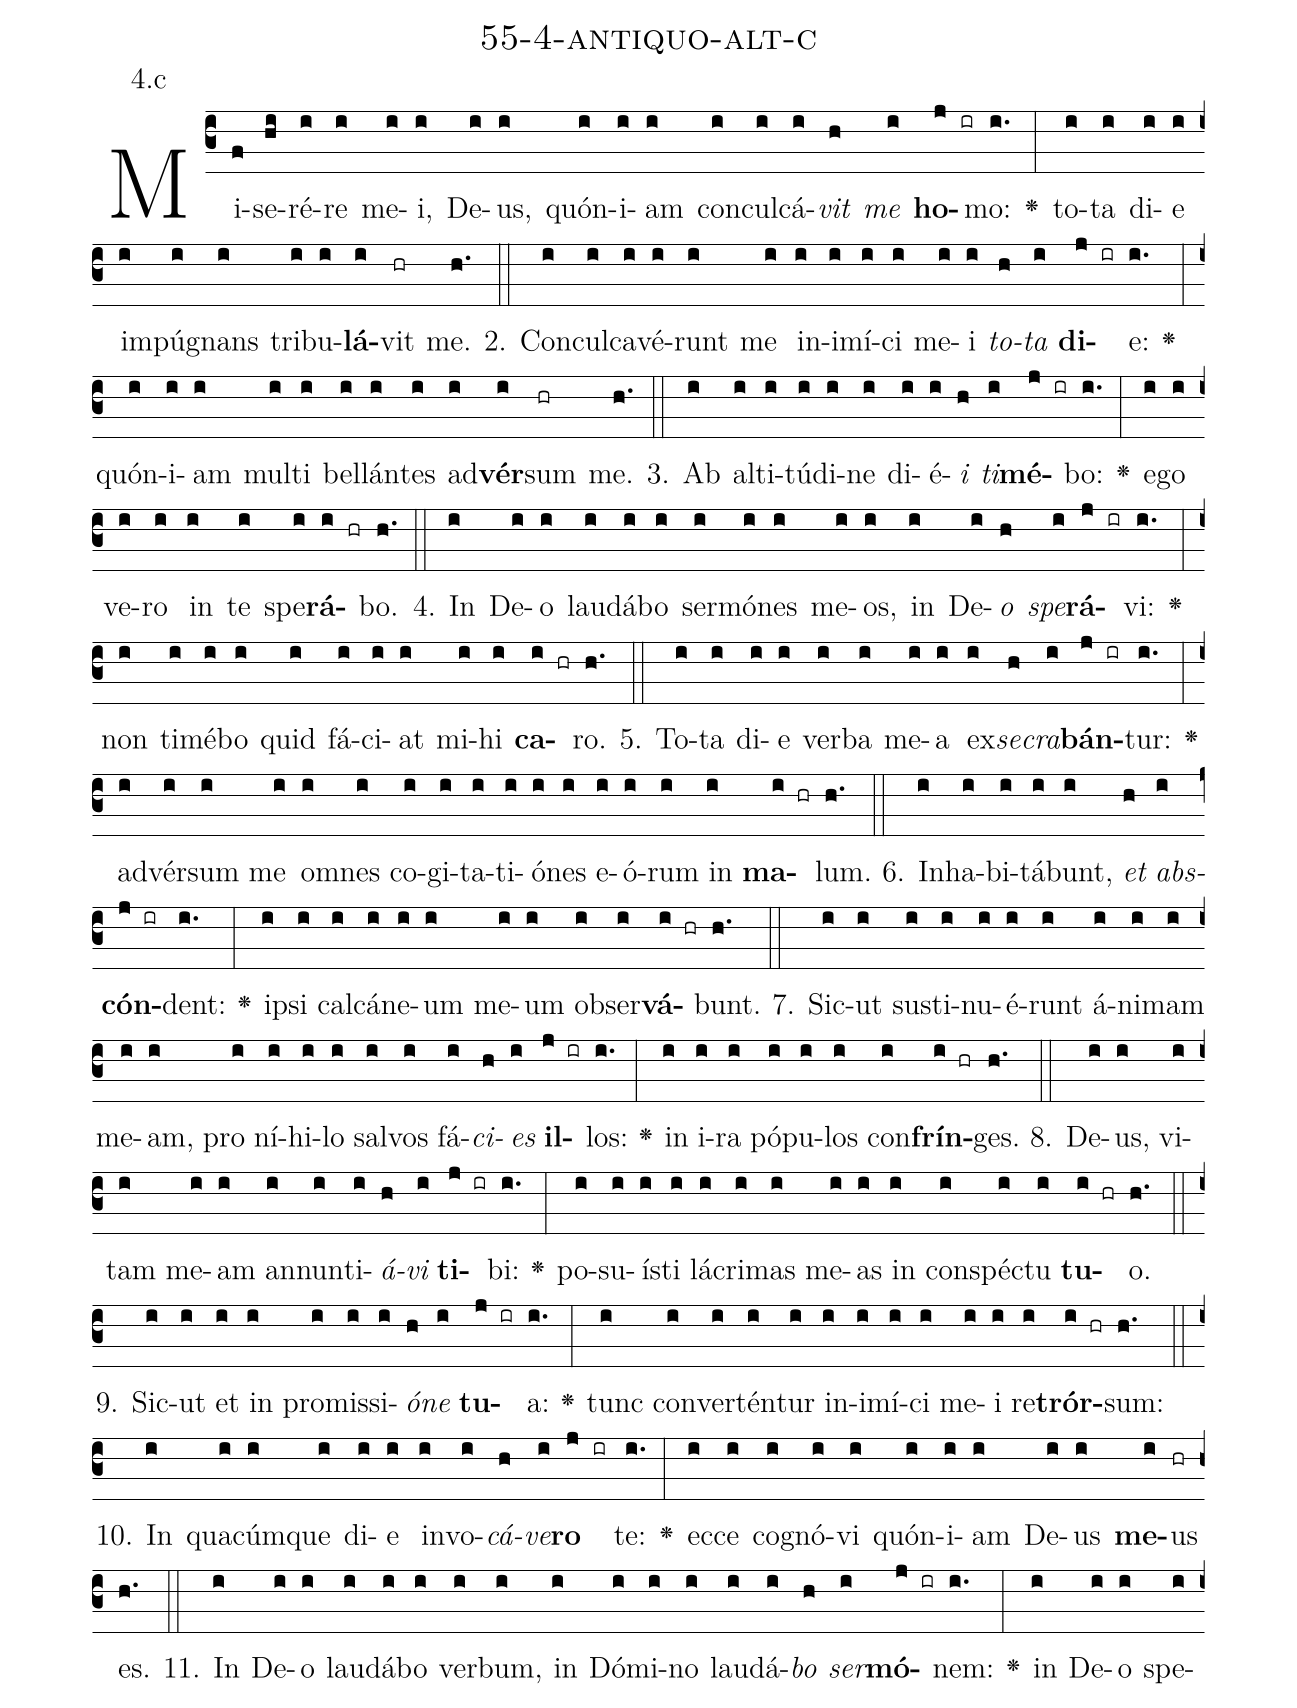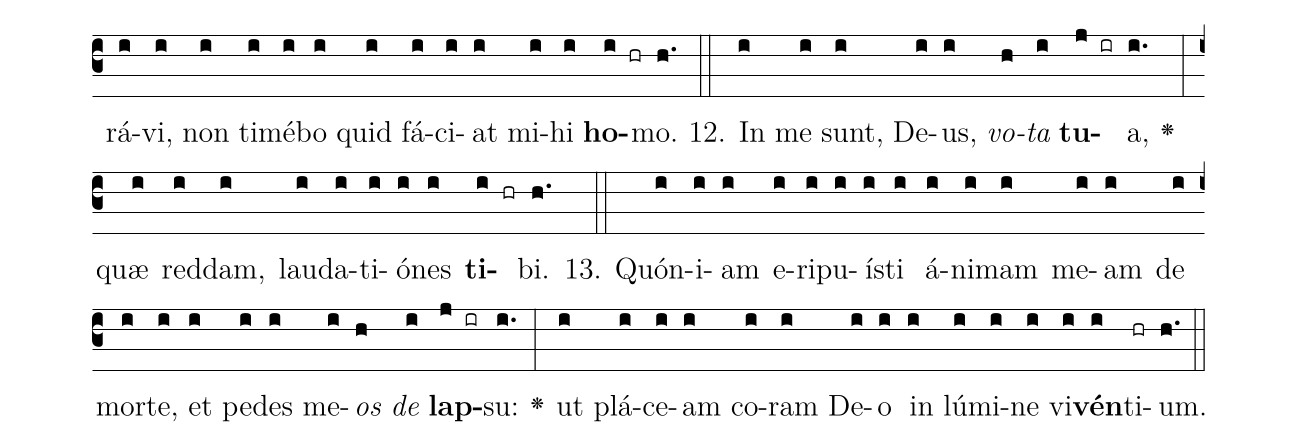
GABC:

name: 55-4-antiquo-alt-c;
annotation: 4.c;
%%
(c3)Mi(f)se(hi)ré(i)re(i) me(i)i,(i) De(i)us,(i) quón(i)i(i)am(i) con(i)cul(i)cá(i)<i>vit</i>(h) <i>me</i>(i) <b>ho</b>(j ir)mo:(i.) <v>\greheightstar</v>(:) to(i)ta(i) di(i)e(i) im(i)pú(i)gnans(i) tri(i)bu(i)<b>lá</b>(i)vit(hr) me.(h.) (::)
2. Con(i)cul(i)ca(i)vé(i)runt(i) me(i) in(i)i(i)mí(i)ci(i) me(i)i(i) <i>to</i>(h)<i>ta</i>(i) <b>di</b>(j ir)e:(i.) <v>\greheightstar</v>(:) quón(i)i(i)am(i) mul(i)ti(i) bel(i)lán(i)tes(i) ad(i)<b>vér</b>(i)sum(hr) me.(h.) (::)
3. Ab(i) al(i)ti(i)tú(i)di(i)ne(i) di(i)é(i)<i>i</i>(h) <i>ti</i>(i)<b>mé</b>(j ir)bo:(i.) <v>\greheightstar</v>(:) e(i)go(i) ve(i)ro(i) in(i) te(i) spe(i)<b>rá</b>(i hr)bo.(h.) (::)
4. In(i) De(i)o(i) lau(i)dá(i)bo(i) ser(i)mó(i)nes(i) me(i)os,(i) in(i) De(i)<i>o</i>(h) <i>spe</i>(i)<b>rá</b>(j ir)vi:(i.) <v>\greheightstar</v>(:) non(i) ti(i)mé(i)bo(i) quid(i) fá(i)ci(i)at(i) mi(i)hi(i) <b>ca</b>(i hr)ro.(h.) (::)
5. To(i)ta(i) di(i)e(i) ver(i)ba(i) me(i)a(i) ex(i)<i>se</i>(h)<i>cra</i>(i)<b>bán</b>(j ir)tur:(i.) <v>\greheightstar</v>(:) ad(i)vér(i)sum(i) me(i) om(i)nes(i) co(i)gi(i)ta(i)ti(i)ó(i)nes(i) e(i)ó(i)rum(i) in(i) <b>ma</b>(i hr)lum.(h.) (::)
6. In(i)ha(i)bi(i)tá(i)bunt,(i) <i>et</i>(h) <i>abs</i>(i)<b>cón</b>(j ir)dent:(i.) <v>\greheightstar</v>(:) ip(i)si(i) cal(i)cá(i)ne(i)um(i) me(i)um(i) ob(i)ser(i)<b>vá</b>(i hr)bunt.(h.) (::)
7. Sic(i)ut(i) sus(i)ti(i)nu(i)é(i)runt(i) á(i)ni(i)mam(i) me(i)am,(i) pro(i) ní(i)hi(i)lo(i) sal(i)vos(i) fá(i)<i>ci</i>(h)<i>es</i>(i) <b>il</b>(j ir)los:(i.) <v>\greheightstar</v>(:) in(i) i(i)ra(i) pó(i)pu(i)los(i) con(i)<b>frín</b>(i hr)ges.(h.) (::)
8. De(i)us,(i) vi(i)tam(i) me(i)am(i) an(i)nun(i)ti(i)<i>á</i>(h)<i>vi</i>(i) <b>ti</b>(j ir)bi:(i.) <v>\greheightstar</v>(:) po(i)su(i)ís(i)ti(i) lá(i)cri(i)mas(i) me(i)as(i) in(i) con(i)spéc(i)tu(i) <b>tu</b>(i hr)o.(h.) (::)
9. Sic(i)ut(i) et(i) in(i) pro(i)mis(i)si(i)<i>ó</i>(h)<i>ne</i>(i) <b>tu</b>(j ir)a:(i.) <v>\greheightstar</v>(:) tunc(i) con(i)ver(i)tén(i)tur(i) in(i)i(i)mí(i)ci(i) me(i)i(i) re(i)<b>trór</b>(i hr)sum:(h.) (::)
10. In(i) qua(i)cúm(i)que(i) di(i)e(i) in(i)vo(i)<i>cá</i>(h)<i>ve</i>(i)<b>ro</b>(j ir) te:(i.) <v>\greheightstar</v>(:) ec(i)ce(i) co(i)gnó(i)vi(i) quón(i)i(i)am(i) De(i)us(i) <b>me</b>(i)us(hr) es.(h.) (::)
11. In(i) De(i)o(i) lau(i)dá(i)bo(i) ver(i)bum,(i) in(i) Dó(i)mi(i)no(i) lau(i)dá(i)<i>bo</i>(h) <i>ser</i>(i)<b>mó</b>(j ir)nem:(i.) <v>\greheightstar</v>(:) in(i) De(i)o(i) spe(i)rá(i)vi,(i) non(i) ti(i)mé(i)bo(i) quid(i) fá(i)ci(i)at(i) mi(i)hi(i) <b>ho</b>(i hr)mo.(h.) (::)
12. In(i) me(i) sunt,(i) De(i)us,(i) <i>vo</i>(h)<i>ta</i>(i) <b>tu</b>(j ir)a,(i.) <v>\greheightstar</v>(:) quæ(i) red(i)dam,(i) lau(i)da(i)ti(i)ó(i)nes(i) <b>ti</b>(i hr)bi.(h.) (::)
13. Quón(i)i(i)am(i) e(i)ri(i)pu(i)ís(i)ti(i) á(i)ni(i)mam(i) me(i)am(i) de(i) mor(i)te,(i) et(i) pe(i)des(i) me(i)<i>os</i>(h) <i>de</i>(i) <b>lap</b>(j ir)su:(i.) <v>\greheightstar</v>(:) ut(i) plá(i)ce(i)am(i) co(i)ram(i) De(i)o(i) in(i) lú(i)mi(i)ne(i) vi(i)<b>vén</b>(i)ti(hr)um.(h.) (::)
